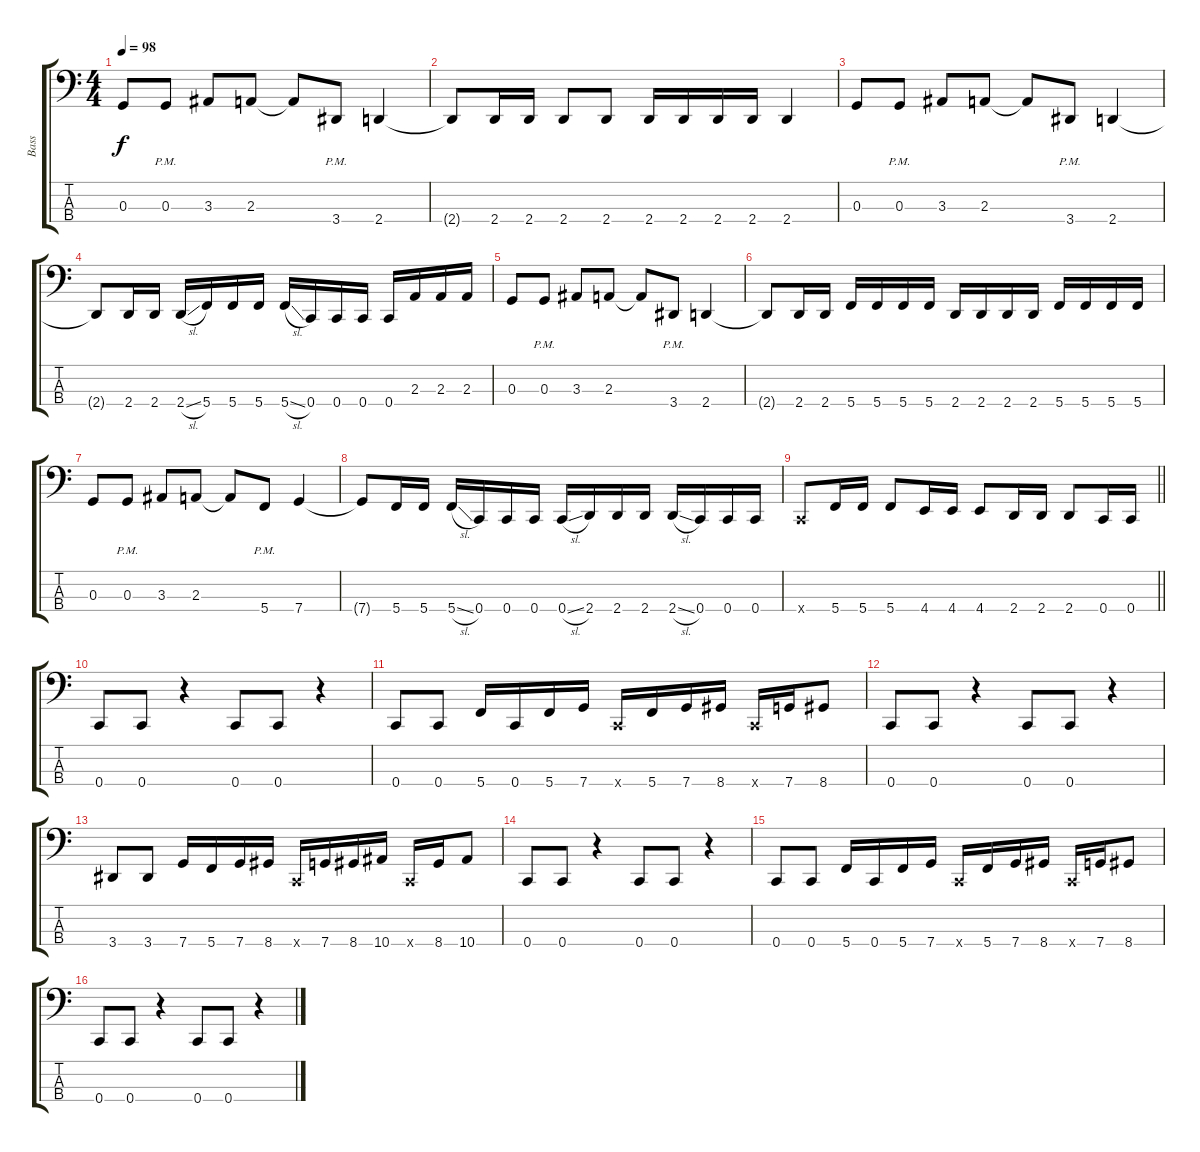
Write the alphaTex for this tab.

\track ("Bass" "Bass") {instrument slapbass1}
\staff {score tabs}
\tuning (F2 C2 G1 C1) {hide}
\ts (4 4)
\tempo 98
\clef f4
\ks c
0.3.8{dy f} 0.3{pm}.8 3.3.8 2.3.8 2.3{t}.8 3.4{pm}.8 2.4.4 |
2.4{t}.8 2.4.16 2.4.16 2.4.8 2.4.8 2.4.16 2.4.16 2.4.16 2.4.16 2.4.4 |
0.3.8 0.3{pm}.8 3.3.8 2.3.8 2.3{t}.8 3.4{pm}.8 2.4.4 |
2.4{t}.8 2.4.16 2.4.16 2.4{sl}.16 5.4.16 5.4.16 5.4.16 5.4{sl}.16 0.4.16 0.4.16 0.4.16 0.4.16 2.3.16 2.3.16 2.3.16 |
0.3.8 0.3{pm}.8 3.3.8 2.3.8 2.3{t}.8 3.4{pm}.8 2.4.4 |
2.4{t}.8 2.4.16 2.4.16 5.4.16 5.4.16 5.4.16 5.4.16 2.4.16 2.4.16 2.4.16 2.4.16 5.4.16 5.4.16 5.4.16 5.4.16 |
0.3.8 0.3{pm}.8 3.3.8 2.3.8 2.3{t}.8 5.4{pm}.8 7.4.4 |
7.4{t}.8 5.4.16 5.4.16 5.4{sl}.16 0.4.16 0.4.16 0.4.16 0.4{sl}.16 2.4.16 2.4.16 2.4.16 2.4{sl}.16 0.4.16 0.4.16 0.4.16 |
\barLineRight lightlight
0.4{x}.8 5.4.16 5.4.16 5.4.8 4.4.16 4.4.16 4.4.8 2.4.16 2.4.16 2.4.8 0.4.16 0.4.16 |
0.4.8 0.4.8 r.4 0.4.8 0.4.8 r.4 |
0.4.8 0.4.8 5.4.16 0.4.16 5.4.16 7.4.16 0.4{x}.16 5.4.16 7.4.16 8.4.16 0.4{x}.16 7.4.16 8.4.8 |
0.4.8 0.4.8 r.4 0.4.8 0.4.8 r.4 |
3.4.8 3.4.8 7.4.16 5.4.16 7.4.16 8.4.16 0.4{x}.16 7.4.16 8.4.16 10.4.16 0.4{x}.16 8.4.16 10.4.8 |
0.4.8 0.4.8 r.4 0.4.8 0.4.8 r.4 |
0.4.8 0.4.8 5.4.16 0.4.16 5.4.16 7.4.16 0.4{x}.16 5.4.16 7.4.16 8.4.16 0.4{x}.16 7.4.16 8.4.8 |
0.4.8 0.4.8 r.4 0.4.8 0.4.8 r.4
